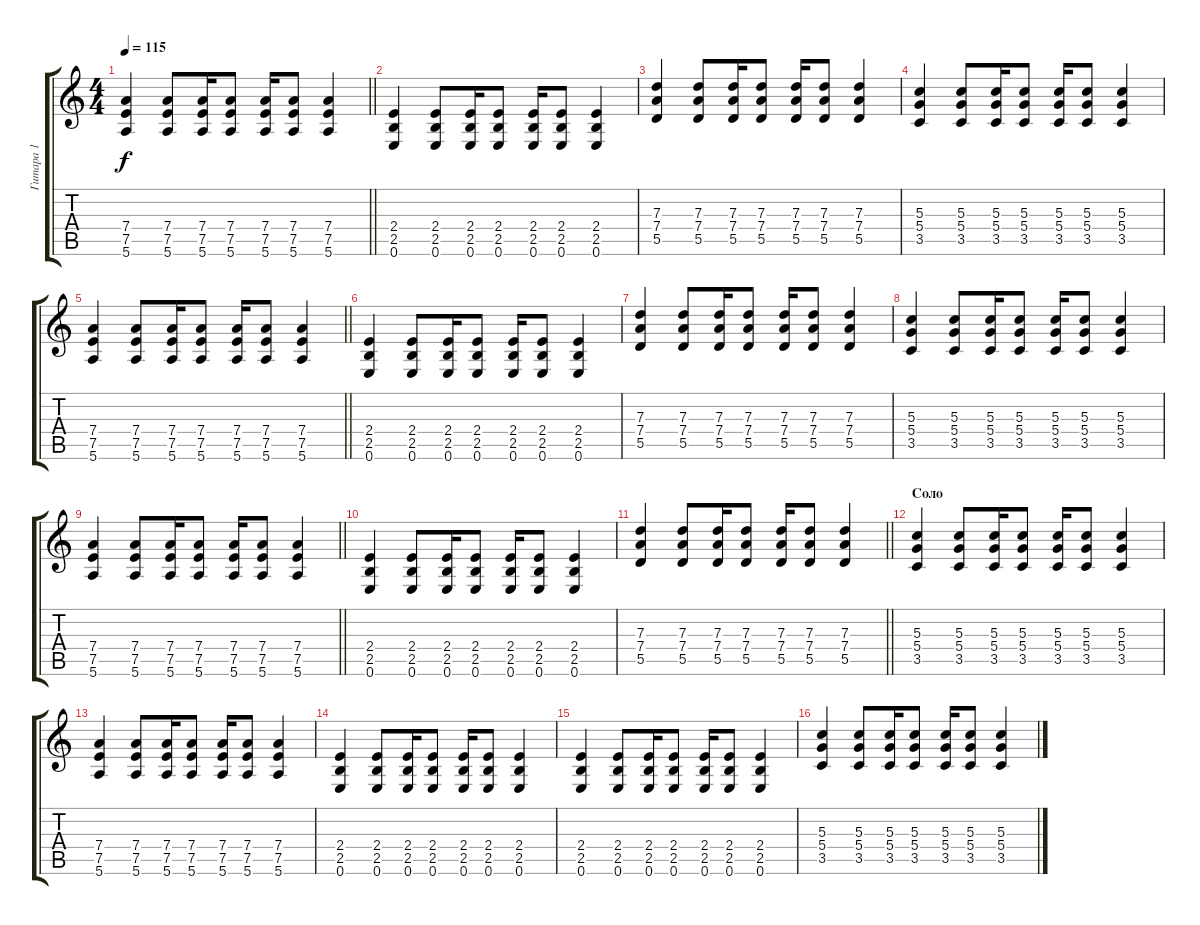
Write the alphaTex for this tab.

\track ("Гитара 1" "Гитара 1") {instrument electricguitarmuted}
\staff {score tabs}
\tuning (E4 B3 G3 D3 A2 E2) {hide}
\ts (4 4)
\tempo 115
\clef g2
\barLineRight lightlight
\ks c
(7.4 7.5 5.6).4{dy f} (7.4 7.5 5.6).8 (7.4 7.5 5.6).16 (7.4 7.5 5.6).8 (7.4 7.5 5.6).16 (7.4 7.5 5.6).8 (7.4 7.5 5.6).4 |
(2.4 2.5 0.6).4 (2.4 2.5 0.6).8 (2.4 2.5 0.6).16 (2.4 2.5 0.6).8 (2.4 2.5 0.6).16 (2.4 2.5 0.6).8 (2.4 2.5 0.6).4 |
(7.3 7.4 5.5).4 (7.3 7.4 5.5).8 (7.3 7.4 5.5).16 (7.3 7.4 5.5).8 (7.3 7.4 5.5).16 (7.3 7.4 5.5).8 (7.3 7.4 5.5).4 |
(5.3 5.4 3.5).4 (5.3 5.4 3.5).8 (5.3 5.4 3.5).16 (5.3 5.4 3.5).8 (5.3 5.4 3.5).16 (5.3 5.4 3.5).8 (5.3 5.4 3.5).4 |
\barLineRight lightlight
(7.4 7.5 5.6).4 (7.4 7.5 5.6).8 (7.4 7.5 5.6).16 (7.4 7.5 5.6).8 (7.4 7.5 5.6).16 (7.4 7.5 5.6).8 (7.4 7.5 5.6).4 |
(2.4 2.5 0.6).4 (2.4 2.5 0.6).8 (2.4 2.5 0.6).16 (2.4 2.5 0.6).8 (2.4 2.5 0.6).16 (2.4 2.5 0.6).8 (2.4 2.5 0.6).4 |
(7.3 7.4 5.5).4 (7.3 7.4 5.5).8 (7.3 7.4 5.5).16 (7.3 7.4 5.5).8 (7.3 7.4 5.5).16 (7.3 7.4 5.5).8 (7.3 7.4 5.5).4 |
(5.3 5.4 3.5).4 (5.3 5.4 3.5).8 (5.3 5.4 3.5).16 (5.3 5.4 3.5).8 (5.3 5.4 3.5).16 (5.3 5.4 3.5).8 (5.3 5.4 3.5).4 |
\barLineRight lightlight
(7.4 7.5 5.6).4 (7.4 7.5 5.6).8 (7.4 7.5 5.6).16 (7.4 7.5 5.6).8 (7.4 7.5 5.6).16 (7.4 7.5 5.6).8 (7.4 7.5 5.6).4 |
(2.4 2.5 0.6).4 (2.4 2.5 0.6).8 (2.4 2.5 0.6).16 (2.4 2.5 0.6).8 (2.4 2.5 0.6).16 (2.4 2.5 0.6).8 (2.4 2.5 0.6).4 |
\barLineRight lightlight
(7.3 7.4 5.5).4 (7.3 7.4 5.5).8 (7.3 7.4 5.5).16 (7.3 7.4 5.5).8 (7.3 7.4 5.5).16 (7.3 7.4 5.5).8 (7.3 7.4 5.5).4 |
\section ("" "Соло")
(5.3 5.4 3.5).4 (5.3 5.4 3.5).8 (5.3 5.4 3.5).16 (5.3 5.4 3.5).8 (5.3 5.4 3.5).16 (5.3 5.4 3.5).8 (5.3 5.4 3.5).4 |
(7.4 7.5 5.6).4 (7.4 7.5 5.6).8 (7.4 7.5 5.6).16 (7.4 7.5 5.6).8 (7.4 7.5 5.6).16 (7.4 7.5 5.6).8 (7.4 7.5 5.6).4 |
(2.4 2.5 0.6).4 (2.4 2.5 0.6).8 (2.4 2.5 0.6).16 (2.4 2.5 0.6).8 (2.4 2.5 0.6).16 (2.4 2.5 0.6).8 (2.4 2.5 0.6).4 |
(2.4 2.5 0.6).4 (2.4 2.5 0.6).8 (2.4 2.5 0.6).16 (2.4 2.5 0.6).8 (2.4 2.5 0.6).16 (2.4 2.5 0.6).8 (2.4 2.5 0.6).4 |
(5.3 5.4 3.5).4 (5.3 5.4 3.5).8 (5.3 5.4 3.5).16 (5.3 5.4 3.5).8 (5.3 5.4 3.5).16 (5.3 5.4 3.5).8 (5.3 5.4 3.5).4
